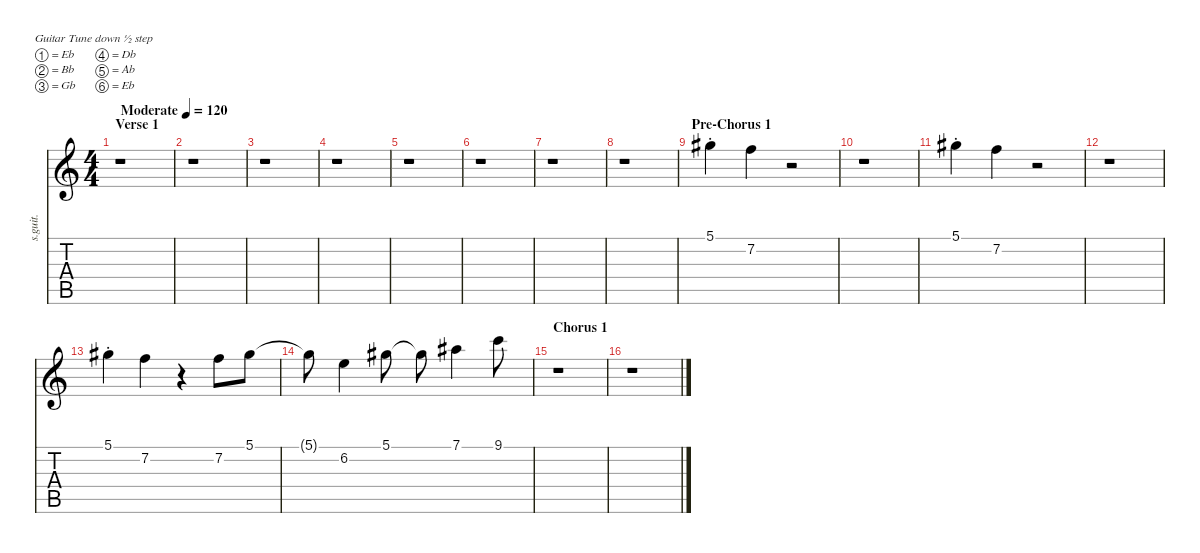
\defaultSystemsLayout 4
\hideDynamics
\bracketExtendMode nobrackets
\track ("Matt Sharp - Backing Vocals" "s.guit.") {instrument flute}
\staff {score tabs}
\tuning (Eb4 Bb3 Gb3 Db3 Ab2 Eb2)
\displaytranspose 12
\ts (4 4)
\beaming (8 2 2 2 2)
\section ("" "Verse 1")
\tempo (120 "Moderate")
\clef g2
\ks c
r.1{dy f instrument flute} |
r.1 |
r.1 |
r.1 |
r.1 |
r.1 |
r.1 |
r.1 |
\section ("" "Pre-Chorus 1")
5.1{st acc #}.4{lyrics (0 "") lyrics (1 "") lyrics (2 "") lyrics (3 "") lyrics (4 "")} 7.2.4{lyrics (0 "") lyrics (1 "") lyrics (2 "") lyrics (3 "") lyrics (4 "")} r.2 |
r.1 |
5.1{st acc #}.4{lyrics (0 "") lyrics (1 "") lyrics (2 "") lyrics (3 "") lyrics (4 "")} 7.2.4{lyrics (0 "") lyrics (1 "") lyrics (2 "") lyrics (3 "") lyrics (4 "")} r.2 |
r.1 |
5.1{st acc #}.4{lyrics (0 "") lyrics (1 "") lyrics (2 "") lyrics (3 "") lyrics (4 "")} 7.2.4{lyrics (0 "") lyrics (1 "") lyrics (2 "") lyrics (3 "") lyrics (4 "")} r.4 7.2.8{lyrics (0 "") lyrics (1 "") lyrics (2 "") lyrics (3 "") lyrics (4 "")} 5.1{acc #}.8{lyrics (0 "") lyrics (1 "") lyrics (2 "") lyrics (3 "") lyrics (4 "")} |
5.1{t acc #}.8{lyrics (0 "") lyrics (1 "") lyrics (2 "") lyrics (3 "") lyrics (4 "")} 6.2.4{lyrics (0 "") lyrics (1 "") lyrics (2 "") lyrics (3 "") lyrics (4 "")} 5.1{acc #}.8{lyrics (0 "") lyrics (1 "") lyrics (2 "") lyrics (3 "") lyrics (4 "")} 5.1{t acc #}.8{lyrics (0 "") lyrics (1 "") lyrics (2 "") lyrics (3 "") lyrics (4 "")} 7.1{acc #}.4{lyrics (0 "") lyrics (1 "") lyrics (2 "") lyrics (3 "") lyrics (4 "")} 9.1.8{lyrics (0 "") lyrics (1 "") lyrics (2 "") lyrics (3 "") lyrics (4 "")} |
\section ("" "Chorus 1")
r.1 |
r.1
